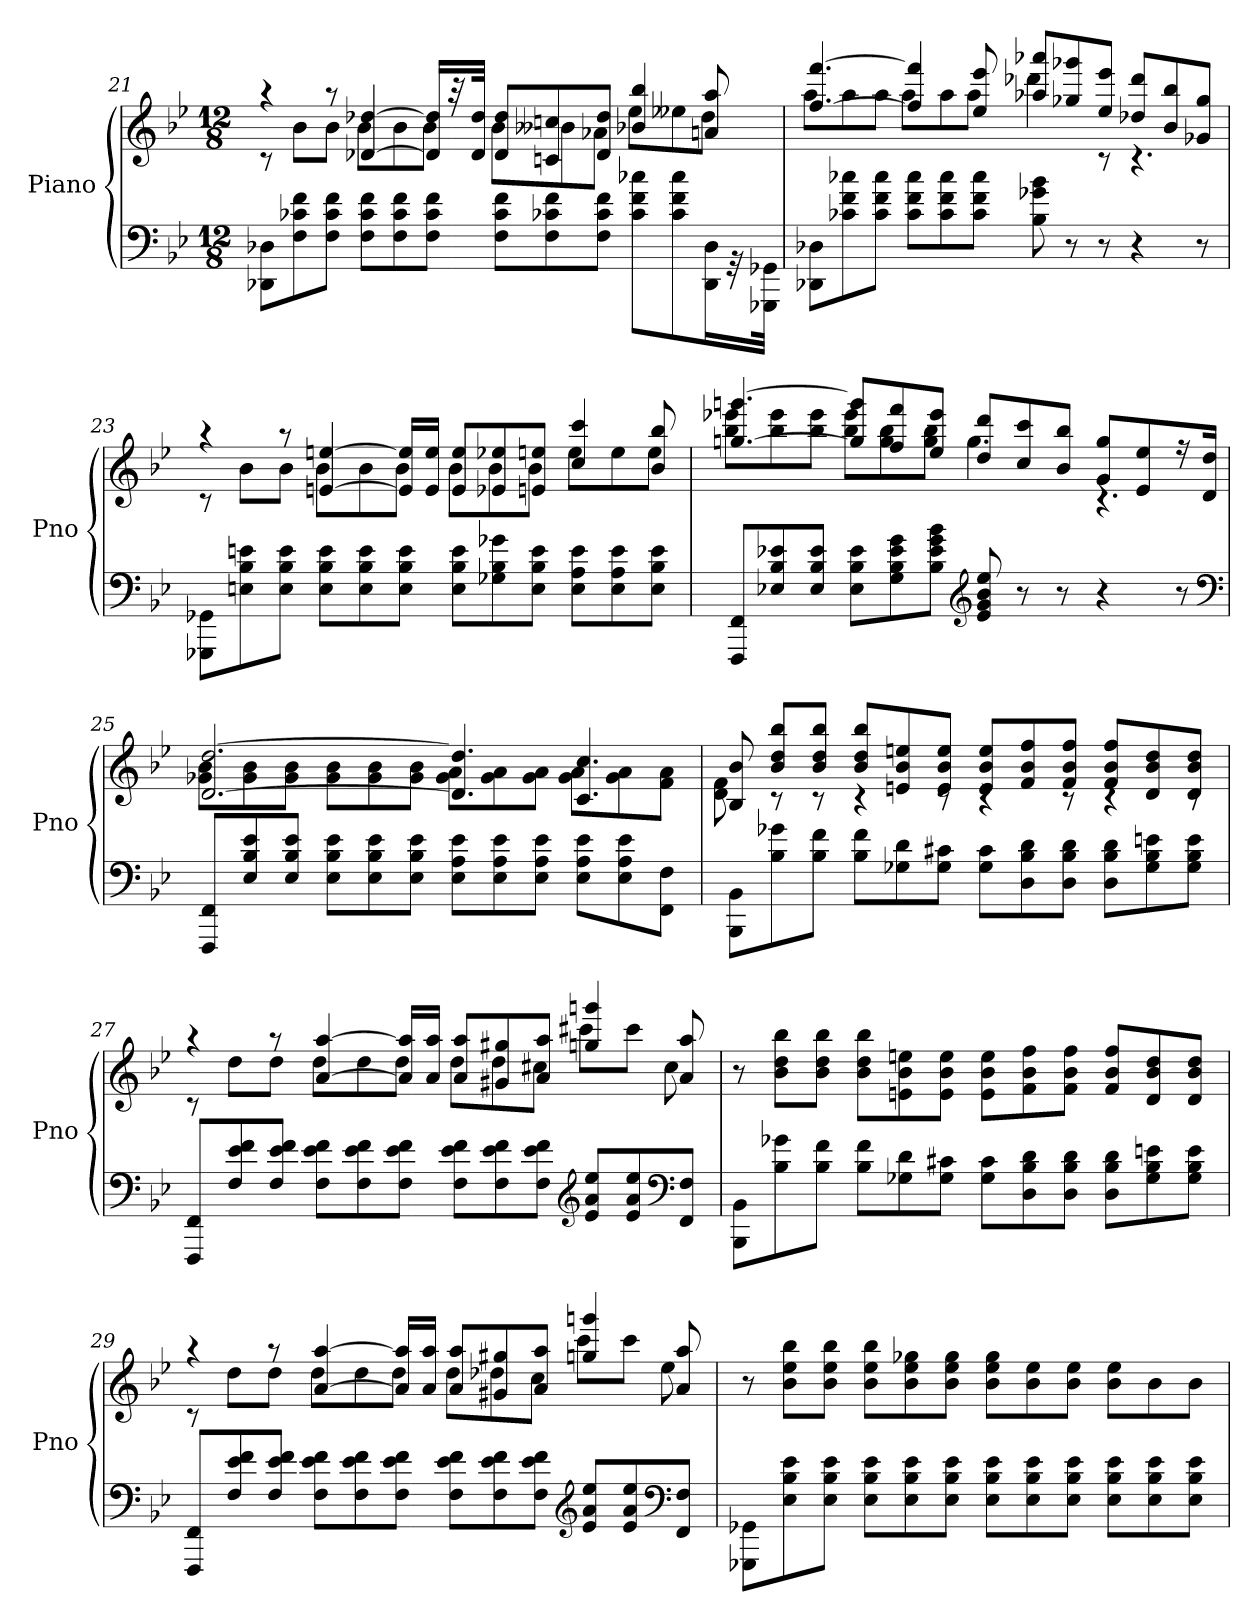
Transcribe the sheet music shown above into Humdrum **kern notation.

**kern	**kern
*part1	*part1
*staff2	*staff1
*I"Piano	*
*I'Pno	*
*clefF4	*clefG2
*k[b-e-]	*k[b-e-]
*B-:	*B-:
*M12/8	*M12/8
=21	=21
*	*^
8DD-X 8D-XL	4raa	8rc
8F 8c-X 8f	.	8b-L
8F 8c- 8fJ	8raa	8b-J
8F 8c- 8fL	[4d-X [4dd-X	8b-L
8F 8c- 8f	.	8b-
8F 8c- 8fJ	16d-] 16dd-]LL	8b-J
.	32r	.
.	32d- 32dd-JJk	.
8F 8c- 8fL	8d- 8dd-L	8b-L
8F 8c-X 8f	8cn 8ccn	8b--X
8F 8c- 8fJ	8d- 8dd-J	8a-XJ
8c- 8f 8cc-XL	4b-X 4bb-	8ee-L
8c- 8f 8cc-	.	8ee--X
16DD- 16D-L	8an 8aa	8dd-J
32r	.	.
32GGG-X 32GG-XJJk	.	.
=22	=22	=22
8DD-X 8D-XL	[4.ff [4.fff	8aaL
8c-X 8f 8cc-X	.	8aa
8c- 8f 8cc-J	.	8aaJ
8c- 8f 8cc-L	4ff] 4fff]	8aaL
8c- 8f 8cc-	.	8aa
8c- 8f 8cc-J	8ee- 8eee-	8aaJ
8B- 8g-X 8b-	8aa-X 8aaa-XL	4ddd-X
8r	8gg-X 8ggg-X	.
8r	8ee- 8eee-J	8rc
4r	8dd-X 8ddd-L	4.rc
.	8b- 8bb-	.
8r	8g-X 8gg-J	.
=23	=23	=23
8GGG-X 8GG-XL	4raa	8rc
8En 8B- 8en	.	8b-L
8E 8B- 8eJ	8raa	8b-J
8E 8B- 8eL	[4en [4een	8b-L
8E 8B- 8e	.	8b-
8E 8B- 8eJ	16e] 16ee]LL	8b-J
.	16e 16eeJJ	.
8E 8B- 8eL	8e 8eeL	8b-L
8G-X 8B- 8g-X	8e-X 8ee-X	8b-
8E 8B- 8eJ	8en 8eenJ	8b-J
8E 8A 8eL	4cc 4ccc	8eeL
8E 8A 8e	.	8ee
8E 8B- 8eJ	8b- 8bb-	8eeJ
=24	=24	=24
8FFF 8FFL	[4.ggn [4.gggn	8bb- 8eee-XL
8E-X 8B- 8e-X	.	8bb- 8eee-
8E- 8B- 8e-J	.	8bb- 8eee-J
8E- 8B- 8e-L	8gg] 8ggg]L	8bb- 8eee-L
8G 8B- 8e- 8g	8ff 8fff	8gg 8bb-
8B- 8e- 8g 8b-J	8ee- 8eee-J	8gg 8bb-J
*clefG2	*	*
8e- 8g 8b- 8ee-	8dd 8dddL	4.gg
8r	8cc 8ccc	.
8r	8b- 8bb-J	.
4r	8g 8ggL	4.rc
.	8e- 8ee-	.
8r	16r	.
.	16d 16ddJk	.
*clefF4	*	*
=25	=25	=25
8FFF 8FFL	[2.d [2.dd	8g-X 8b-L
8E- 8B- 8e-	.	8g- 8b-
8E- 8B- 8e-J	.	8g- 8b-J
8E- 8B- 8e-L	.	8g- 8b-L
8E- 8B- 8e-	.	8g- 8b-
8E- 8B- 8e-J	.	8g- 8b-J
8E- 8A 8e-L	4.d] 4.dd]	8g- 8aL
8E- 8A 8e-	.	8g- 8a
8E- 8A 8e-J	.	8g- 8aJ
8E- 8A 8e-L	4.c 4.cc	8g- 8aL
8E- 8A 8e-	.	8g- 8a
8FF 8FJ	.	8f 8aJ
=26	=26	=26
8BBB- 8BB-L	8B- 8b-	8d 8f
8B- 8g-X	8b- 8dd 8bb-L	8rc
8B- 8fJ	8b- 8dd 8bb-J	8rc
8B- 8fL	8b- 8dd 8bb-L	4rc
8G-X 8d	8en 8b- 8een	.
8G- 8c#XJ	8e 8b- 8eeJ	8rc
8G- 8c#L	8e 8b- 8eeL	4rc
8D 8B- 8d	8f 8b- 8ff	.
8D 8B- 8dJ	8f 8b- 8ffJ	8rc
8D 8B- 8dL	8f 8b- 8ffL	4rc
8G- 8B- 8en	8d 8b- 8dd	.
8G- 8B- 8eJ	8d 8b- 8ddJ	8rc
=27	=27	=27
8FFF 8FFL	4raa	8rc
8F 8e- 8f	.	8ddL
8F 8e- 8fJ	8raa	8ddJ
8F 8e- 8fL	[4a [4aa	8ddL
8F 8e- 8f	.	8dd
8F 8e- 8fJ	16a] 16aa]LL	8ddJ
.	16a 16aaJJ	.
8F 8e- 8fL	8a 8aaL	8ddL
8F 8e- 8f	8g#X 8gg#X	8dd
8F 8e- 8fJ	8a 8aaJ	8cc#XJ
*clefG2	*	*
8e- 8a 8ee-L	4ggn 4gggn	8ccc#XL
8e- 8a 8ee-	.	8ccc#J
*clefF4	*	*
8FF 8FJ	8a 8aa	8cc#
*	*v	*v
=28	=28
8BBB- 8BB-L	8r
8B- 8g-X	8b- 8dd 8bb-L
8B- 8fJ	8b- 8dd 8bb-J
8B- 8fL	8b- 8dd 8bb-L
8G-X 8d	8en 8b- 8een
8G- 8c#XJ	8e 8b- 8eeJ
8G- 8c#L	8e 8b- 8eeL
8D 8B- 8d	8f 8b- 8ff
8D 8B- 8dJ	8f 8b- 8ffJ
8D 8B- 8dL	8f 8b- 8ffL
8G- 8B- 8en	8d 8b- 8dd
8G- 8B- 8eJ	8d 8b- 8ddJ
=29	=29
*	*^
8FFF 8FFL	4raa	8rc
8F 8e- 8f	.	8ddL
8F 8e- 8fJ	8raa	8ddJ
8F 8e- 8fL	[4a [4aa	8ddL
8F 8e- 8f	.	8dd
8F 8e- 8fJ	16a] 16aa]LL	8ddJ
.	16a 16aaJJ	.
8F 8e- 8fL	8a 8aaL	8ddL
8F 8e- 8f	8g#X 8gg#X	8dd-X
8F 8e- 8fJ	8a 8aaJ	8ccJ
*clefG2	*	*
8e- 8a 8ee-L	4ggn 4gggn	8cccL
8e- 8a 8ee-	.	8cccJ
*clefF4	*	*
8FF 8FJ	8a 8aa	8ee-
*	*v	*v
=30	=30
8GGG-X 8GG-XL	8r
8E- 8B- 8e-	8b- 8ee- 8bb-L
8E- 8B- 8e-J	8b- 8ee- 8bb-J
8E- 8B- 8e-L	8b- 8ee- 8bb-L
8E- 8B- 8e-	8b- 8ee- 8gg-X
8E- 8B- 8e-J	8b- 8ee- 8gg-J
8E- 8B- 8e-L	8b- 8ee- 8gg-L
8E- 8B- 8e-	8b- 8ee-
8E- 8B- 8e-J	8b- 8ee-J
8E- 8B- 8e-L	8b- 8ee-L
8E- 8B- 8e-	8b-
8E- 8B- 8e-J	8b-J
=	=
*-	*-
